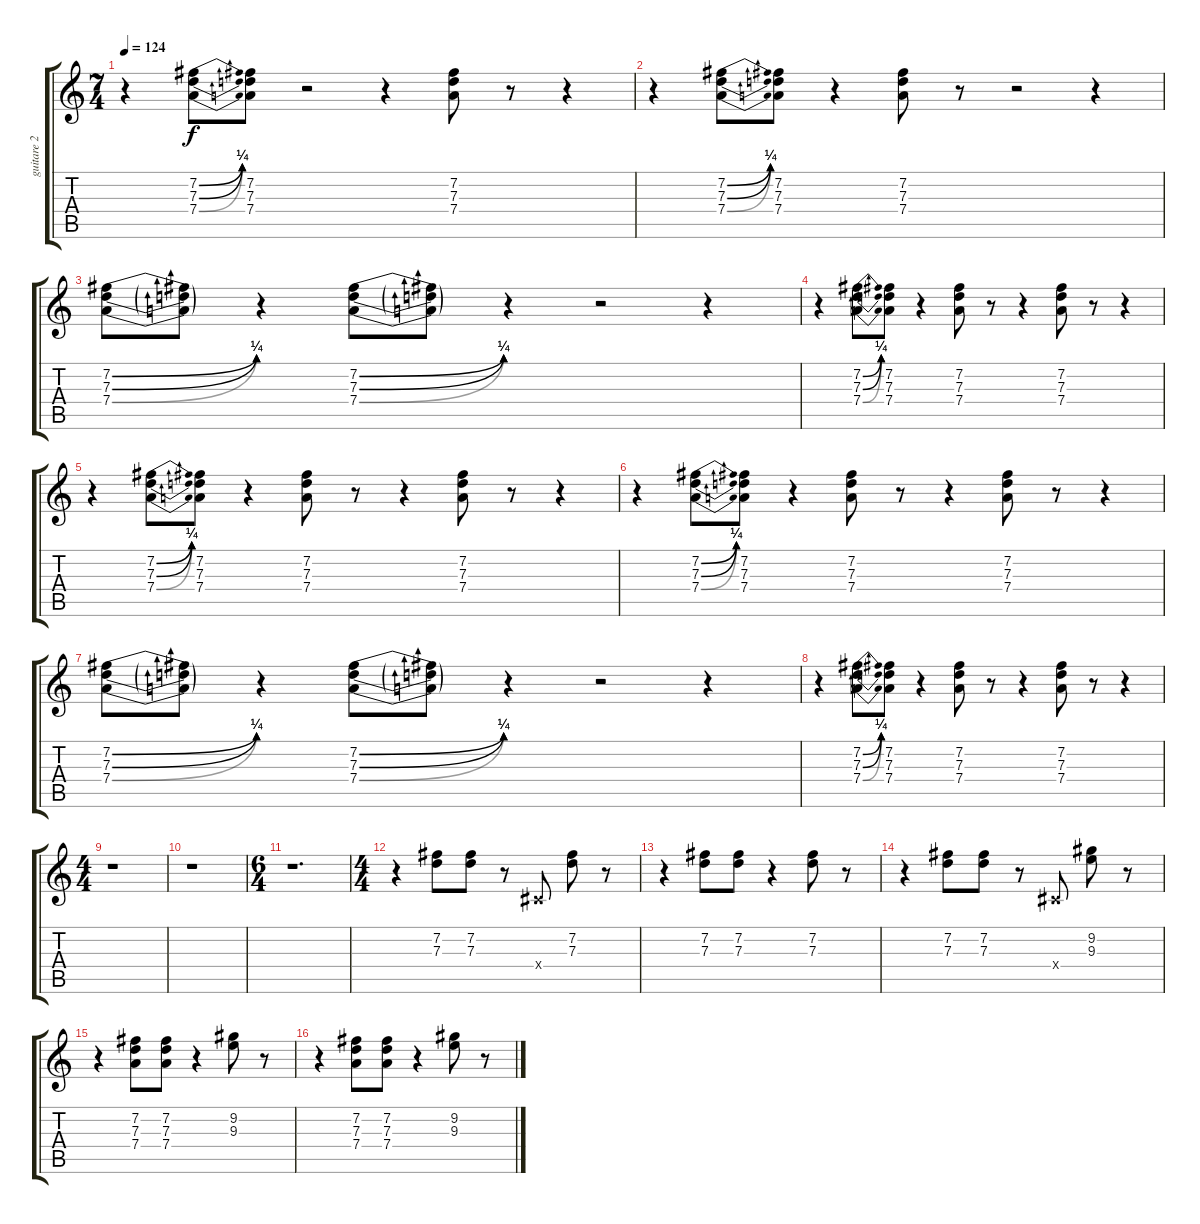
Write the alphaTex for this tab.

\track ("guitare 2" "guitare 2") {instrument acousticguitarnylon}
\staff {score tabs}
\tuning (E4 B3 G3 D3 A2 E2) {hide}
\ts (7 4)
\tempo 124
\clef g2
\ks c
r.4{dy f} (7.2{be (bend 0 0 60 1)} 7.3{be (bend 0 0 60 1)} 7.4{be (bend 0 0 60 1)}).8 (7.2 7.3 7.4).8 r.2 r.4 (7.2 7.3 7.4).8 r.8 r.4 |
r.4 (7.2{be (bend 0 0 60 1)} 7.3{be (bend 0 0 60 1)} 7.4{be (bend 0 0 60 1)}).8 (7.2 7.3 7.4).8 r.4 (7.2 7.3 7.4).8 r.8 r.2 r.4 |
(7.2{be (bend 0 0 60 1)} 7.3{be (bend 0 0 60 1)} 7.4{be (bend 0 0 60 1)}).8 (7.2{t} 7.3{t} 7.4{t}).8 r.4 (7.2{be (bend 0 0 60 1)} 7.3{be (bend 0 0 60 1)} 7.4{be (bend 0 0 60 1)}).8 (7.2{t} 7.3{t} 7.4{t}).8 r.4 r.2 r.4 |
r.4 (7.2{be (bend 0 0 60 1)} 7.3{be (bend 0 0 60 1)} 7.4{be (bend 0 0 60 1)}).8 (7.2 7.3 7.4).8 r.4 (7.2 7.3 7.4).8 r.8 r.4 (7.2 7.3 7.4).8 r.8 r.4 |
r.4 (7.2{be (bend 0 0 60 1)} 7.3{be (bend 0 0 60 1)} 7.4{be (bend 0 0 60 1)}).8 (7.2 7.3 7.4).8 r.4 (7.2 7.3 7.4).8 r.8 r.4 (7.2 7.3 7.4).8 r.8 r.4 |
r.4 (7.2{be (bend 0 0 60 1)} 7.3{be (bend 0 0 60 1)} 7.4{be (bend 0 0 60 1)}).8 (7.2 7.3 7.4).8 r.4 (7.2 7.3 7.4).8 r.8 r.4 (7.2 7.3 7.4).8 r.8 r.4 |
(7.2{be (bend 0 0 60 1)} 7.3{be (bend 0 0 60 1)} 7.4{be (bend 0 0 60 1)}).8 (7.2{t} 7.3{t} 7.4{t}).8 r.4 (7.2{be (bend 0 0 60 1)} 7.3{be (bend 0 0 60 1)} 7.4{be (bend 0 0 60 1)}).8 (7.2{t} 7.3{t} 7.4{t}).8 r.4 r.2 r.4 |
r.4 (7.2{be (bend 0 0 60 1)} 7.3{be (bend 0 0 60 1)} 7.4{be (bend 0 0 60 1)}).8 (7.2 7.3 7.4).8 r.4 (7.2 7.3 7.4).8 r.8 r.4 (7.2 7.3 7.4).8 r.8 r.4 |
\ts (4 4)
r.1 |
r.1 |
\ts (6 4)
r.1{d} |
\ts (4 4)
r.4 (7.2 7.3).8 (7.2 7.3).8 r.8 -1.4{x}.8 (7.2 7.3).8 r.8 |
r.4 (7.2 7.3).8 (7.2 7.3).8 r.4 (7.2 7.3).8 r.8 |
r.4 (7.2 7.3).8 (7.2 7.3).8 r.8 -1.4{x}.8 (9.2 9.3).8 r.8 |
r.4 (7.2 7.3 7.4).8 (7.2 7.3 7.4).8 r.4 (9.2 9.3).8 r.8 |
r.4 (7.2 7.3 7.4).8 (7.2 7.3 7.4).8 r.4 (9.2 9.3).8 r.8
